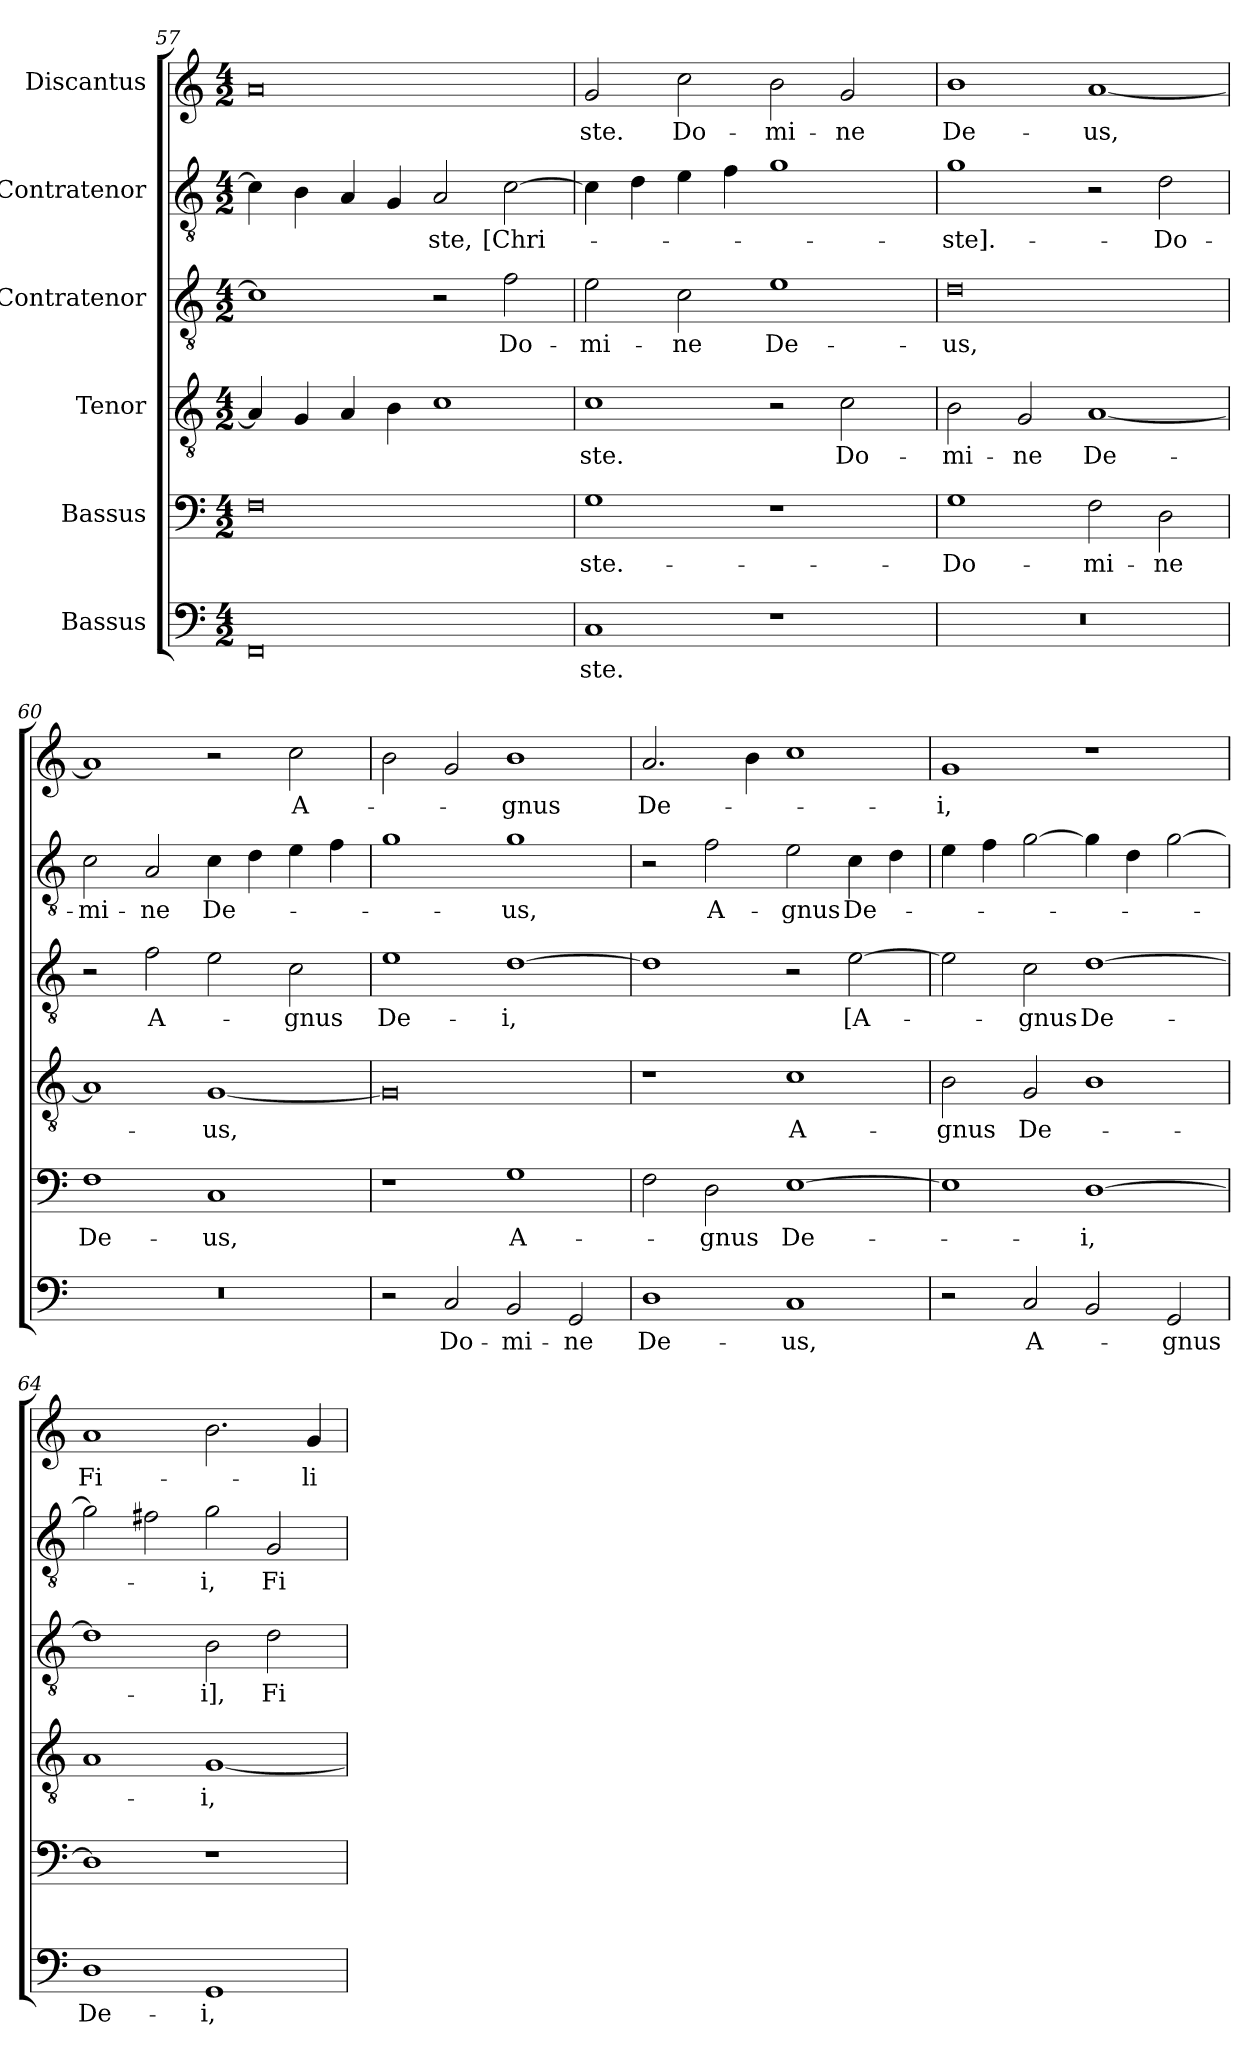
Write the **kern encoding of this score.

**kern	**text	**kern	**text	**kern	**text	**kern	**text	**kern	**text	**kern	**text
*part6	*part6	*part5	*part5	*part4	*part4	*part3	*part3	*part2	*part2	*part1	*part1
*staff6	*staff6	*staff5	*staff5	*staff4	*staff4	*staff3	*staff3	*staff2	*staff2	*staff1	*staff1
*I"Bassus	*	*I"Bassus	*	*I"Tenor	*	*I"Contratenor	*	*I"Contratenor	*	*I"Discantus	*
*clefF4	*	*clefF4	*	*clefGv2	*	*clefGv2	*	*clefGv2	*	*clefG2	*
*k[]	*	*k[]	*	*k[]	*	*k[]	*	*k[]	*	*k[]	*
*M4/2	*	*M4/2	*	*M4/2	*	*M4/2	*	*M4/2	*	*M4/2	*
=57	=57	=57	=57	=57	=57	=57	=57	=57	=57	=57	=57
0FF/	.	0F\	.	4A/]	.	1c\]	.	4c\]	.	0a/	.
.	.	.	.	4G/	.	.	.	4B\	.	.	.
.	.	.	.	4A/	.	.	.	4A/	.	.	.
.	.	.	.	4B\	.	.	.	4G/	.	.	.
.	.	.	.	1c\	.	2r	.	2A/	-ste,	.	.
.	.	.	.	.	.	2f\	Do-	[2c\	[Chri-	.	.
=58	=58	=58	=58	=58	=58	=58	=58	=58	=58	=58	=58
1C/	-ste.	1G\	ste.-	1c\	-ste.	2e\	-mi-	4c\]	.	2g/	-ste.
.	.	.	.	.	.	.	.	4d\	.	.	.
.	.	.	.	.	.	2c\	-ne	4e\	.	2cc\	Do-
.	.	.	.	.	.	.	.	4f\	.	.	.
1r	.	1r	.	2r	.	1e\	De-	1g\	.	2b\	-mi-
.	.	.	.	2c\	Do-	.	.	.	.	2g/	-ne
=59	=59	=59	=59	=59	=59	=59	=59	=59	=59	=59	=59
0r	.	1G\	Do-	2B\	-mi-	0d\	-us,	1g\	ste].-	1b\	De-
.	.	.	.	2G/	-ne	.	.	.	.	.	.
.	.	2F\	-mi-	[1A/	De-	.	.	2r	.	[1a/	-us,
.	.	2D\	-ne	.	.	.	.	2d\	Do-	.	.
=60	=60	=60	=60	=60	=60	=60	=60	=60	=60	=60	=60
0r	.	1F\	De-	1A/]	.	2r	.	2c\	-mi-	1a/]	.
.	.	.	.	.	.	2f\	A-	2A/	-ne	.	.
.	.	1C/	-us,	[1G/	-us,	2e\	.	4c\	De-	2r	.
.	.	.	.	.	.	.	.	4d\	.	.	.
.	.	.	.	.	.	2c\	-gnus	4e\	.	2cc\	A-
.	.	.	.	.	.	.	.	4f\	.	.	.
=61	=61	=61	=61	=61	=61	=61	=61	=61	=61	=61	=61
2r	.	1r	.	0G/]	.	1e\	De-	1g\	.	2b\	.
2C/	Do-	.	.	.	.	.	.	.	.	2g/	.
2BB/	-mi-	1G\	A-	.	.	[1d\	-i,	1g\	-us,	1b\	-gnus
2GG/	-ne	.	.	.	.	.	.	.	.	.	.
=62	=62	=62	=62	=62	=62	=62	=62	=62	=62	=62	=62
1D\	De-	2F\	.	1r	.	1d\]	.	2r	.	2.a/	De-
.	.	2D\	-gnus	.	.	.	.	2f\	A-	.	.
.	.	.	.	.	.	.	.	.	.	4b\	.
1C/	-us,	[1E\	De-	1c\	A-	2r	.	2e\	-gnus	1cc\	.
.	.	.	.	.	.	[2e\	[A-	4c\	De-	.	.
.	.	.	.	.	.	.	.	4d\	.	.	.
=63	=63	=63	=63	=63	=63	=63	=63	=63	=63	=63	=63
2r	.	1E\]	.	2B\	-gnus	2e\]	.	4e\	.	1g/	-i,
.	.	.	.	.	.	.	.	4f\	.	.	.
2C/	A-	.	.	2G/	De-	2c\	-gnus	[2g\	.	.	.
2BB/	.	[1D\	-i,	1B\	.	[1d\	De-	4g\]	.	1r	.
.	.	.	.	.	.	.	.	4d\	.	.	.
2GG/	-gnus	.	.	.	.	.	.	[2g\	.	.	.
=64	=64	=64	=64	=64	=64	=64	=64	=64	=64	=64	=64
1D\	De-	1D\]	.	1A/	.	1d\]	.	2g\]	.	1a/	Fi-
.	.	.	.	.	.	.	.	2f#X\	.	.	.
1GG/	-i,	1r	.	[1G/	-i,	2B\	-i],	2g\	-i,	2.b\	.
.	.	.	.	.	.	2d\	Fi-	2G/	Fi-	.	.
.	.	.	.	.	.	.	.	.	.	4g/	-li-
=	=	=	=	=	=	=	=	=	=	=	=
*-	*-	*-	*-	*-	*-	*-	*-	*-	*-	*-	*-
